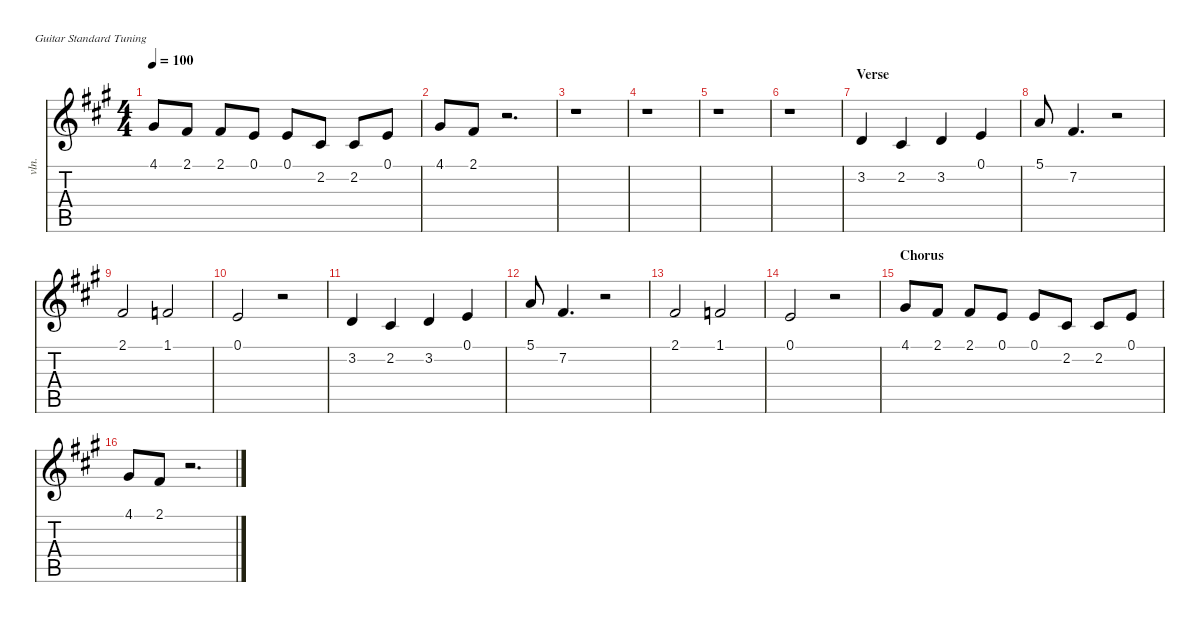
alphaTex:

\defaultSystemsLayout 4
\hideDynamics
\bracketExtendMode nobrackets
\otherSystemsTrackNameOrientation horizontal
\track ("Paul" "vln.") {instrument synthstrings2}
\staff {score tabs}
\tuning (E4 B3 G3 D3 A2 E2)
\ts (4 4)
\tempo 100
\clef g2
\ks a
4.1{acc #}.8{dy f beam Up} 2.1{acc #}.8{beam Up} 2.1{acc #}.8{beam Up} 0.1{acc forcenatural}.8{beam Up} 0.1{acc forcenatural}.8{beam Up} 2.2{acc #}.8{beam Up} 2.2{acc #}.8{beam Up} 0.1{acc forcenatural}.8{beam Up} |
4.1{acc #}.8{beam Up} 2.1{acc #}.8{beam Up} r.2{d beam Up} |
r.1{beam Down} |
r.1{beam Down} |
r.1{beam Down} |
r.1{beam Down} |
\section ("" "Verse")
3.2{acc forcenatural}.4{beam Up} 2.2{acc #}.4{beam Up} 3.2{acc forcenatural}.4{beam Up} 0.1{acc forcenatural}.4{beam Up} |
5.1{acc forcenatural}.8{beam Up} 7.2{acc #}.4{d beam Up} r.2{beam Up} |
2.1{acc #}.2{beam Up} 1.1{acc forcenatural}.2{beam Up} |
0.1{acc forcenatural}.2{beam Up} r.2{beam Up} |
3.2{acc forcenatural}.4{beam Up} 2.2{acc #}.4{beam Up} 3.2{acc forcenatural}.4{beam Up} 0.1{acc forcenatural}.4{beam Up} |
5.1{acc forcenatural}.8{beam Up} 7.2{acc #}.4{d beam Up} r.2{beam Up} |
2.1{acc #}.2{beam Up} 1.1{acc forcenatural}.2{beam Up} |
0.1{acc forcenatural}.2{beam Up} r.2{beam Up} |
\section ("" "Chorus")
4.1{acc #}.8{beam Up} 2.1{acc #}.8{beam Up} 2.1{acc #}.8{beam Up} 0.1{acc forcenatural}.8{beam Up} 0.1{acc forcenatural}.8{beam Up} 2.2{acc #}.8{beam Up} 2.2{acc #}.8{beam Up} 0.1{acc forcenatural}.8{beam Up} |
4.1{acc #}.8{beam Up} 2.1{acc #}.8{beam Up} r.2{d beam Up}
